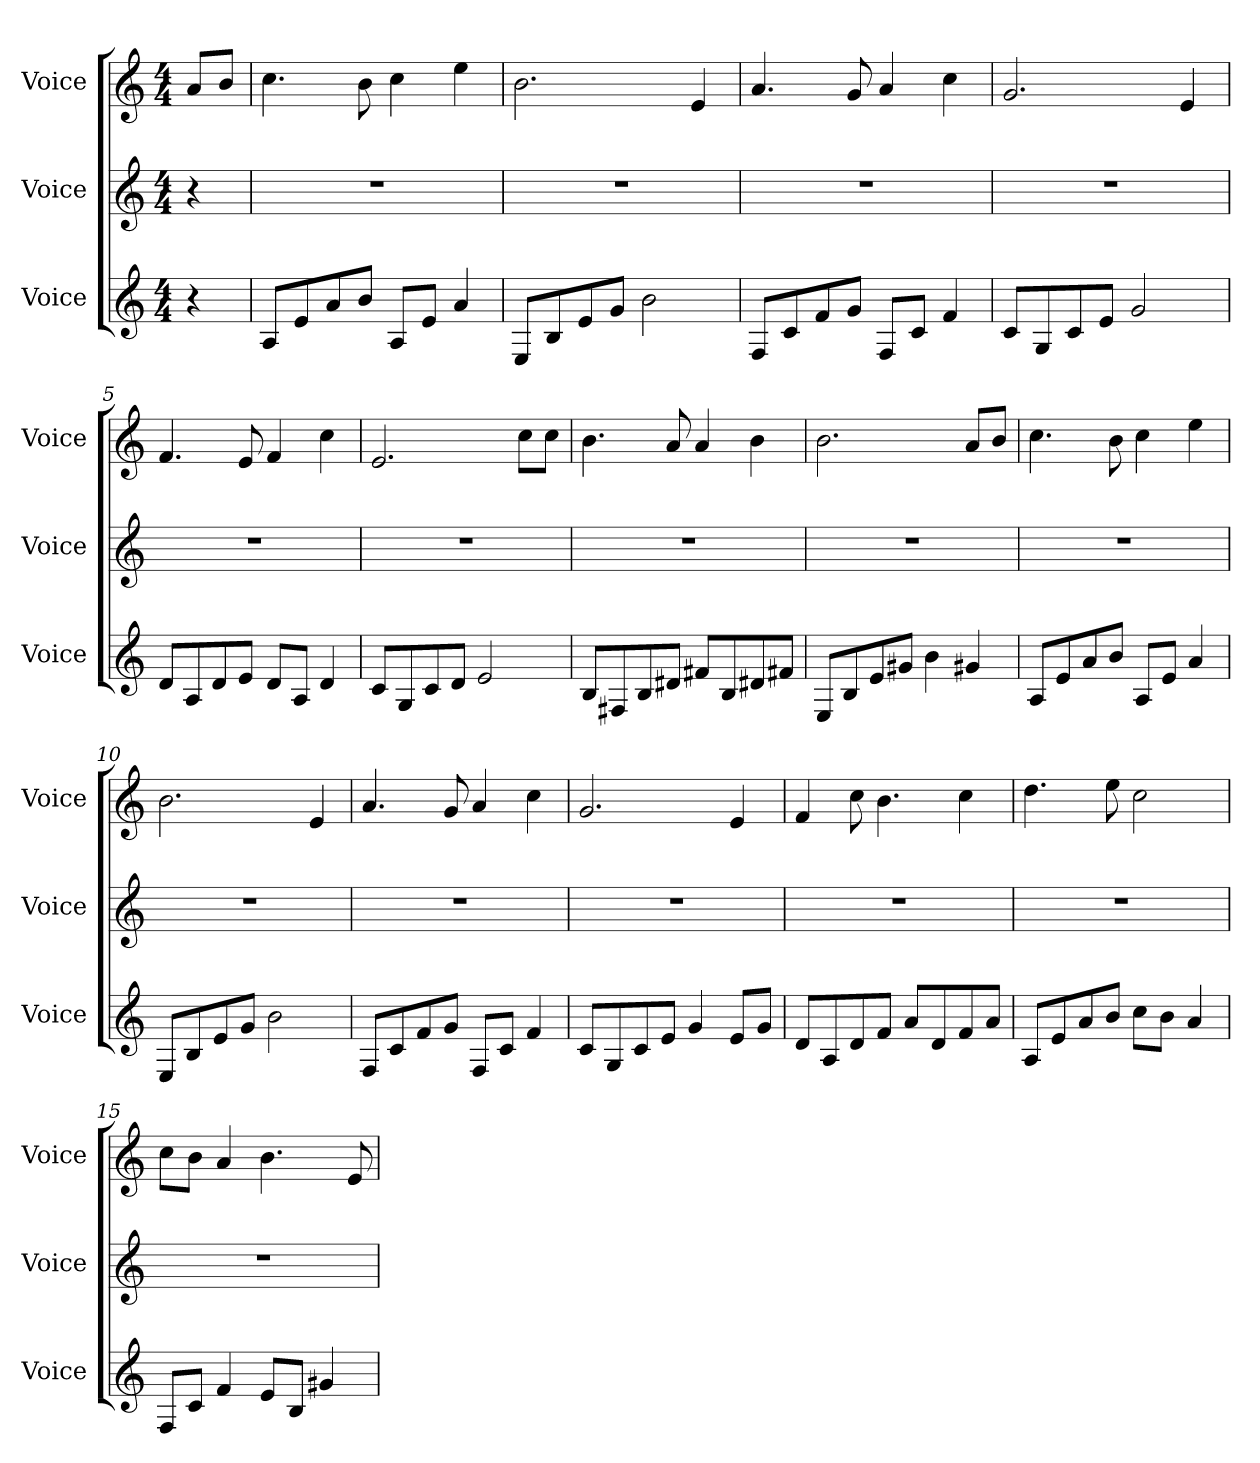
**kern	**kern	**kern
*part3	*part2	*part1
*staff3	*staff2	*staff1
*I"Voice	*I"Voice	*I"Voice
*I'Voice	*I'Voice	*I'Voice
*clefG2	*clefG2	*clefG2
*M4/4	*M4/4	*M4/4
=	=	=
4r	4r	8a/L
.	.	8b/J
=1	=1	=1
8A/L	1rdd	4.cc\
8e/	.	.
8a/	.	.
8b/J	.	8b\
8A/L	.	4cc\
8e/J	.	.
4a/	.	4ee\
=2	=2	=2
8E/L	1rdd	2.b\
8B/	.	.
8e/	.	.
8g/J	.	.
2b\	.	.
.	.	4e/
=3	=3	=3
8F/L	1rdd	4.a/
8c/	.	.
8f/	.	.
8g/J	.	8g/
8F/L	.	4a/
8c/J	.	.
4f/	.	4cc\
!!LO:LB:g=z
=4	=4	=4
8c/L	1rdd	2.g/
8G/	.	.
8c/	.	.
8e/J	.	.
2g/	.	.
.	.	4e/
=5	=5	=5
8d/L	1rdd	4.f/
8A/	.	.
8d/	.	.
8e/J	.	8e/
8d/L	.	4f/
8A/J	.	.
4d/	.	4cc\
=6	=6	=6
8c/L	1rdd	2.e/
8G/	.	.
8c/	.	.
8d/J	.	.
2e/	.	.
.	.	8cc\L
.	.	8cc\J
=7	=7	=7
8B/L	1rdd	4.b\
8F#X/	.	.
8B/	.	.
8d#X/J	.	8a/
8f#X/L	.	4a/
8B/	.	.
8d#X/	.	4b\
8f#X/J	.	.
!!LO:LB:g=z
=8	=8	=8
8E/L	1rdd	2.b\
8B/	.	.
8e/	.	.
8g#X/J	.	.
4b\	.	.
4g#X/	.	8a/L
.	.	8b/J
=9	=9	=9
8A/L	1rdd	4.cc\
8e/	.	.
8a/	.	.
8b/J	.	8b\
8A/L	.	4cc\
8e/J	.	.
4a/	.	4ee\
=10	=10	=10
8E/L	1rdd	2.b\
8B/	.	.
8e/	.	.
8g/J	.	.
2b\	.	.
.	.	4e/
=11	=11	=11
8F/L	1rdd	4.a/
8c/	.	.
8f/	.	.
8g/J	.	8g/
8F/L	.	4a/
8c/J	.	.
4f/	.	4cc\
!!LO:LB:g=z
=12	=12	=12
8c/L	1rdd	2.g/
8G/	.	.
8c/	.	.
8e/J	.	.
4g/	.	.
8e/L	.	4e/
8g/J	.	.
=13	=13	=13
8d/L	1rdd	4f/
8A/	.	.
8d/	.	8cc\
8f/J	.	4.b\
8a/L	.	.
8d/	.	.
8f/	.	4cc\
8a/J	.	.
=14	=14	=14
8A/L	1rdd	4.dd\
8e/	.	.
8a/	.	.
8b/J	.	8ee\
8cc\L	.	2cc\
8b\J	.	.
4a/	.	.
=15	=15	=15
8F/L	1rdd	8cc\L
8c/J	.	8b\J
4f/	.	4a/
8e/L	.	4.b\
8B/J	.	.
4g#X/	.	.
.	.	8e/
=	=	=
*-	*-	*-
